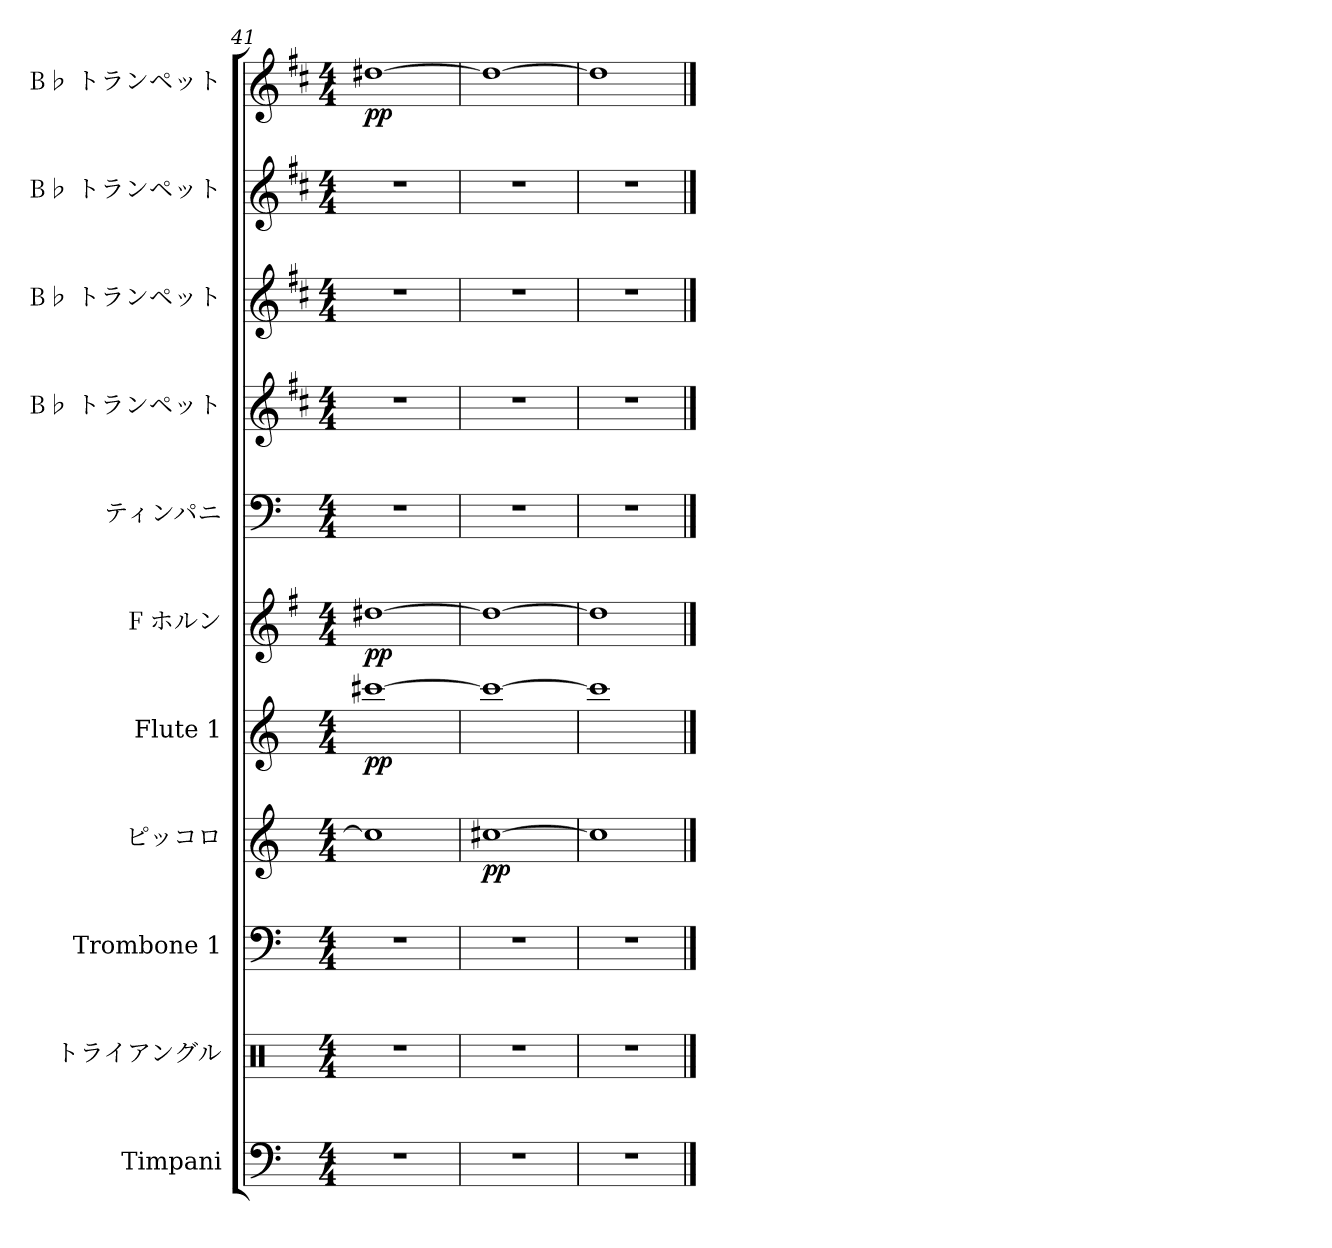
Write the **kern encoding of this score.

**kern	**kern	**kern	**kern	**dynam	**kern	**dynam	**kern	**dynam	**kern	**kern	**kern	**kern	**kern	**dynam
*part11	*part10	*part9	*part8	*part8	*part7	*part7	*part6	*part6	*part5	*part4	*part3	*part2	*part1	*part1
*staff11	*staff10	*staff9	*staff8	*staff8	*staff7	*staff7	*staff6	*staff6	*staff5	*staff4	*staff3	*staff2	*staff1	*staff1
*I"Timpani	*I"トライアングル	*I"Trombone 1	*I"ピッコロ	*	*I"Flute 1	*	*I"F ホルン	*	*I"ティンパニ	*I"B♭ トランペット	*I"B♭ トランペット	*I"B♭ トランペット	*I"B♭ トランペット	*
*I'Timp.	*	*I'Tbn. 1	*	*	*I'Fl. 1	*	*	*	*	*	*	*	*	*
*clefF4	*clefX	*clefF4	*clefG2	*	*clefG2	*	*clefG2	*	*clefF4	*clefG2	*clefG2	*clefG2	*clefG2	*
*	*	*	*ITrd-7c-12	*	*	*	*ITrd4c7	*	*	*ITrd1c2	*ITrd1c2	*ITrd1c2	*ITrd1c2	*
*k[]	*k[]	*k[]	*k[]	*	*k[]	*	*k[]	*	*k[]	*k[]	*k[]	*k[]	*k[]	*
*M4/4	*M4/4	*M4/4	*M4/4	*	*M4/4	*	*M4/4	*	*M4/4	*M4/4	*M4/4	*M4/4	*M4/4	*
*MM80	*MM80	*MM80	*MM80	*	*MM80	*	*MM80	*	*MM80	*MM80	*MM80	*MM80	*MM80	*
=41	=41	=41	=41	=41	=41	=41	=41	=41	=41	=41	=41	=41	=41	=41
!	!	!	!	!	!	!LO:DY:b	!	!LO:DY:b	!	!	!	!	!	!LO:DY:b
1r	1r	1r	1ccc#]	.	[1ccc#X	pp	[1g#X	pp	1r	1r	1r	1r	[1cc#X	pp
=42	=42	=42	=42	=42	=42	=42	=42	=42	=42	=42	=42	=42	=42	=42
!	!	!	!	!LO:DY:b	!	!	!	!	!	!	!	!	!	!
1r	1r	1r	[1ccc#X	pp	1ccc#_	.	1g#_	.	1r	1r	1r	1r	1cc#_	.
=43	=43	=43	=43	=43	=43	=43	=43	=43	=43	=43	=43	=43	=43	=43
*	*	*	*	*	*	*	*	*	*	*	*	*	*MM35	*
1r	1r	1r	1ccc#]	.	1ccc#]	.	1g#]	.	1r	1r	1r	1r	1cc#]	.
==	==	==	==	==	==	==	==	==	==	==	==	==	==	==
*-	*-	*-	*-	*-	*-	*-	*-	*-	*-	*-	*-	*-	*-	*-
